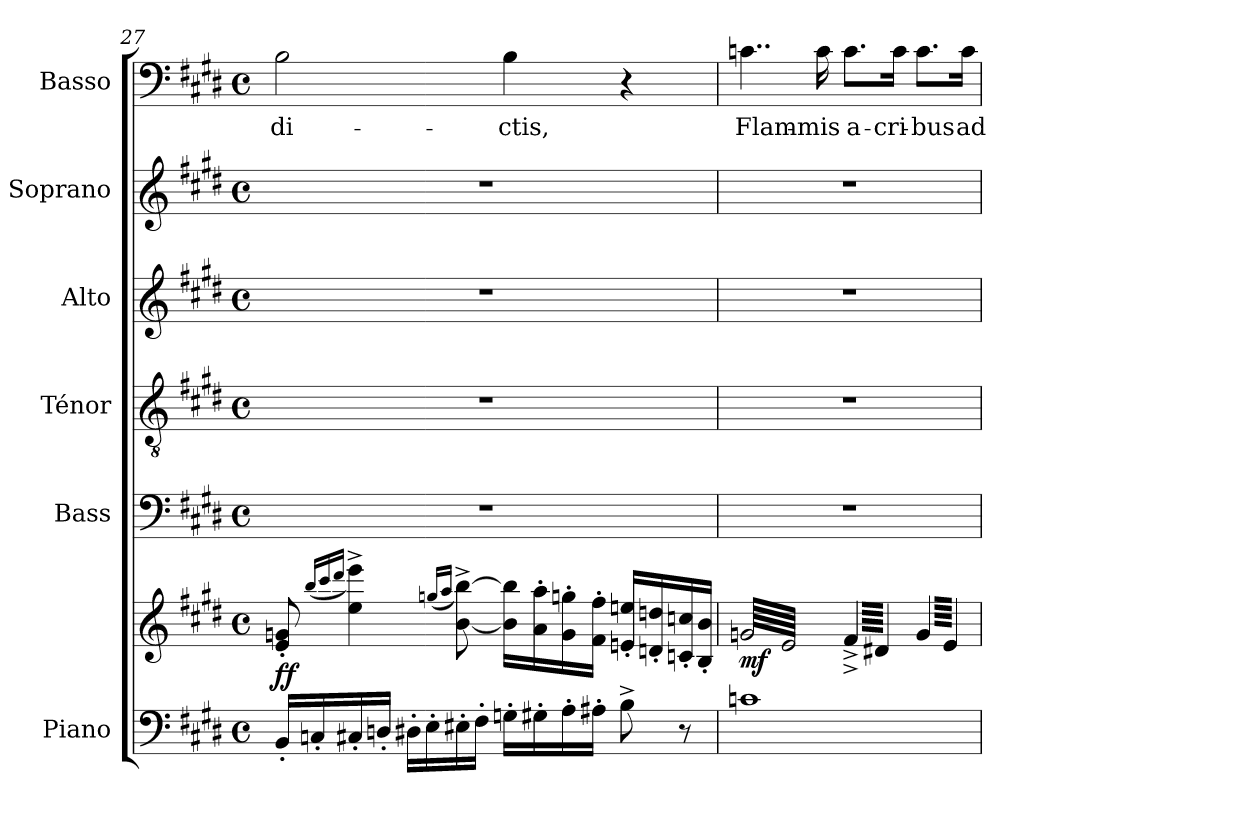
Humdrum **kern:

**kern	**kern	**dynam	**kern	**kern	**kern	**kern	**kern	**text
*part6	*part6	*part6	*part5	*part4	*part3	*part2	*part1	*part1
*staff7	*staff6	*staff6/7	*staff5	*staff4	*staff3	*staff2	*staff1	*staff1
*I"Piano	*	*	*I"Bass	*I"Ténor	*I"Alto	*I"Soprano	*I"Basso	*
*I'Pno.	*	*	*I'B.	*I'T.	*I'A.	*I'S.	*I'B	*
*clefF4	*clefG2	*	*clefF4	*clefGv2	*clefG2	*clefG2	*clefF4	*
*k[f#c#g#d#]	*k[f#c#g#d#]	*	*k[f#c#g#d#]	*k[f#c#g#d#]	*k[f#c#g#d#]	*k[f#c#g#d#]	*k[f#c#g#d#]	*
*M4/4	*M4/4	*	*M4/4	*M4/4	*M4/4	*M4/4	*M4/4	*
*met(c)	*met(c)	*	*met(c)	*met(c)	*met(c)	*met(c)	*met(c)	*
=27	=27	=27	=27	=27	=27	=27	=27	=27
!	!	!LO:DY:a=2	!	!	!	!	!	!LO:LY:b
16BB'/LL	8e/' 8gn/'	ff	1r	1r	1r	1r	2B\	-di-
16Cn'/	.	.	.	.	.	.	.	.
.	(<16qbb/LL	.	.	.	.	.	.	.
.	16qccc#/	.	.	.	.	.	.	.
.	16qddd#/JJ	.	.	.	.	.	.	.
16C#X'/	4ee\^ 4eee\^)	.	.	.	.	.	.	.
16Dn'/JJ	.	.	.	.	.	.	.	.
16D#X'\LL	.	.	.	.	.	.	.	.
16E'\	.	.	.	.	.	.	.	.
.	(<16qggn/LL	.	.	.	.	.	.	.
.	16qaa/JJ	.	.	.	.	.	.	.
16E#X'\	[8b\^ [8bb\^)	.	.	.	.	.	.	.
16F#'\JJ	.	.	.	.	.	.	.	.
!	!	!	!	!	!	!	!	!LO:LY:b
16Gn'\LL	16b\] 16bb\]LL	.	.	.	.	.	4B\	-ctis,
16G#X'\	16a\' 16aa\'	.	.	.	.	.	.	.
16A'\	16g\' 16gg\'	.	.	.	.	.	.	.
16A#X'\JJ	16f#\' 16ff#\'JJ	.	.	.	.	.	.	.
8B^\	16en/' 16een/'LL	.	.	.	.	.	4r	.
.	16dn/' 16ddn/'	.	.	.	.	.	.	.
8r	16cn/' 16ccn/'	.	.	.	.	.	.	.
.	16B/' 16b/'JJ	.	.	.	.	.	.	.
!!LO:PB:g=z
=28	=28	=28	=28	=28	=28	=28	=28	=28
!	!	!LO:DY:b	!	!	!	!	!	!LO:LY:b
*	*tremolo	*	*	*	*	*	*	*
1cn	(<64gn/LLLL	mf	1r	1r	1r	1r	4..cn\	Flam-
.	64e/)	.	.	.	.	.	.	.
.	64gn/	.	.	.	.	.	.	.
.	64e/)	.	.	.	.	.	.	.
.	64gn/	.	.	.	.	.	.	.
.	64e/)	.	.	.	.	.	.	.
.	64gn/	.	.	.	.	.	.	.
.	64e/)	.	.	.	.	.	.	.
.	64gn/	.	.	.	.	.	.	.
.	64e/)	.	.	.	.	.	.	.
.	64gn/	.	.	.	.	.	.	.
.	64e/)	.	.	.	.	.	.	.
.	64gn/	.	.	.	.	.	.	.
.	64e/)	.	.	.	.	.	.	.
.	64gn/	.	.	.	.	.	.	.
.	64e/)	.	.	.	.	.	.	.
.	64gn/	.	.	.	.	.	.	.
.	64e/)	.	.	.	.	.	.	.
.	64gn/	.	.	.	.	.	.	.
.	64e/)	.	.	.	.	.	.	.
.	64gn/	.	.	.	.	.	.	.
.	64e/)	.	.	.	.	.	.	.
.	64gn/	.	.	.	.	.	.	.
.	64e/)	.	.	.	.	.	.	.
.	64gn/	.	.	.	.	.	.	.
.	64e/)	.	.	.	.	.	.	.
.	64gn/	.	.	.	.	.	.	.
.	64e/)	.	.	.	.	.	.	.
!	!	!	!	!	!	!	!	!LO:LY:b
.	64gn/	.	.	.	.	.	16c\	-mis
.	64e/)	.	.	.	.	.	.	.
.	64gn/	.	.	.	.	.	.	.
.	64e/)JJJJ	.	.	.	.	.	.	.
!	!	!	!	!	!	!	!	!LO:LY:b
.	(<64f#^/LLLL	.	.	.	.	.	8.c\L	a-
.	64d#X/)	.	.	.	.	.	.	.
.	64f#^/	.	.	.	.	.	.	.
.	64d#X/)	.	.	.	.	.	.	.
.	64f#^/	.	.	.	.	.	.	.
.	64d#X/)	.	.	.	.	.	.	.
.	64f#^/	.	.	.	.	.	.	.
.	64d#X/)	.	.	.	.	.	.	.
.	64f#^/	.	.	.	.	.	.	.
.	64d#X/)	.	.	.	.	.	.	.
.	64f#^/	.	.	.	.	.	.	.
.	64d#X/)	.	.	.	.	.	.	.
!	!	!	!	!	!	!	!	!LO:LY:b
.	64f#^/	.	.	.	.	.	16c\Jk	-cri-
.	64d#X/)	.	.	.	.	.	.	.
.	64f#^/	.	.	.	.	.	.	.
.	64d#X/)JJJJ	.	.	.	.	.	.	.
!	!	!	!	!	!	!	!	!LO:LY:b
.	(<64g/LLLL	.	.	.	.	.	8.c\L	-bus
.	64e/)	.	.	.	.	.	.	.
.	64g/	.	.	.	.	.	.	.
.	64e/)	.	.	.	.	.	.	.
.	64g/	.	.	.	.	.	.	.
.	64e/)	.	.	.	.	.	.	.
.	64g/	.	.	.	.	.	.	.
.	64e/)	.	.	.	.	.	.	.
.	64g/	.	.	.	.	.	.	.
.	64e/)	.	.	.	.	.	.	.
.	64g/	.	.	.	.	.	.	.
.	64e/)	.	.	.	.	.	.	.
!	!	!	!	!	!	!	!	!LO:LY:b
.	64g/	.	.	.	.	.	16c\Jk	ad-
.	64e/)	.	.	.	.	.	.	.
.	64g/	.	.	.	.	.	.	.
.	64e/)JJJJ	.	.	.	.	.	.	.
*	*Xtremolo	*	*	*	*	*	*	*
.	.	.	.	.	.	.	.	.
.	.	.	.	.	.	.	.	.
.	.	.	.	.	.	.	.	.
.	.	.	.	.	.	.	.	.
.	.	.	.	.	.	.	.	.
.	.	.	.	.	.	.	.	.
.	.	.	.	.	.	.	.	.
.	.	.	.	.	.	.	.	.
=	=	=	=	=	=	=	=	=
*-	*-	*-	*-	*-	*-	*-	*-	*-
